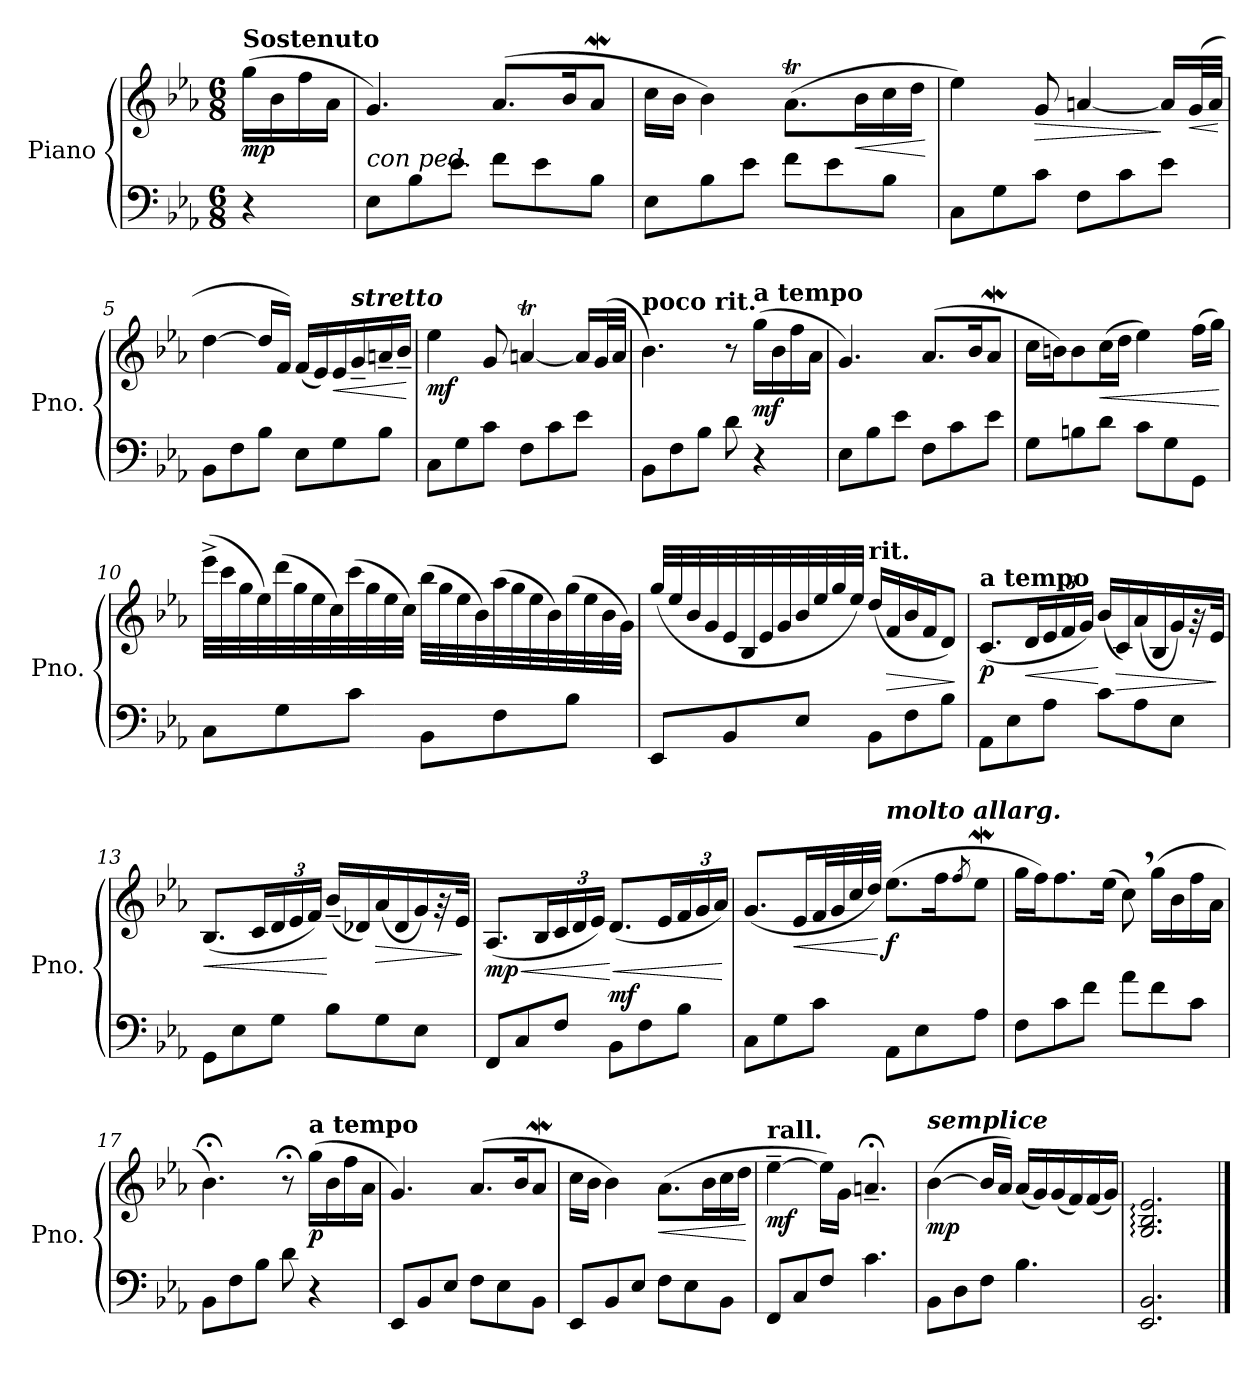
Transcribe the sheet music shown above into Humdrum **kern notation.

**kern	**kern	**dynam
*part1	*part1	*part1
*staff2	*staff1	*staff1/2
*I"Piano	*	*
*I'Pno.	*	*
*clefF4	*clefG2	*
*k[b-e-a-]	*k[b-e-a-]	*
*M6/8	*M6/8	*
=1	=1	=1
!	!LO:TX:a:B:t=Sostenuto	!
!	!	!LO:DY:b
4r	(16gg\LL	mp
.	16b-\	.
.	16ff\	.
.	16a-\JJ	.
=2	=2	=2
!LO:TX:a:i:t=con ped.	!	!
8E-\L	4.g/)	.
8B-\	.	.
8e-\J	.	.
8f\L	(>8.a-/L	.
8e-\	.	.
.	16b-/K	.
8B-\J	8a-w/J	.
=3	=3	=3
8E-\L	16cc\LL	.
.	16b-\JJ	.
8B-\	4b-\)	.
8e-\J	.	.
8f\L	(8.a-T\L	.
8e-\	.	.
!	!	!LO:HP:b
.	16b-\L	<
8B-\J	16cc\	.
.	16dd\JJ	.
.	.	[
=4	=4	=4
8C\L	4ee-\)	.
8G\	.	.
!	!	!LO:HP:b
8c\J	8g/	>
8F\L	[4an/	.
8c\	.	.
8e-\J	16a/LL]	]
!	!	!LO:HP:b
.	(>32g/L	<
.	32a/JJJ	.
.	.	[
=5	=5	=5
8BB-\L	[4dd\	.
8F\	.	.
8B-\J	16dd/LL]	.
.	16f/JJ)	.
8E-\L	(16f/LL	.
.	16e-/)	.
!	!	!LO:HP:b
8G\	16e-/	<
!	!LO:TX:a:Bi:t=stretto	!
.	16g~/	.
8B-\J	16an~/	.
.	16b-~/JJ	.
.	.	[
!!LO:LB:g=z
=6	=6	=6
!	!	!LO:DY:b
8C\L	4ee-\	mf
8G\	.	.
8c\J	8g/	.
8F\L	[4ant/	.
8c\	.	.
8e-\J	16a/LL]	.
.	(32g/L	.
.	32a/JJJ	.
=7	=7	=7
*	*MM53	*
!	!LO:TX:a:B:t=poco rit.	!
8BB-\L	4.b-\)	.
8F\	.	.
8B-\J	.	.
8d\	8r	.
*	*MM60	*
!	!LO:TX:a:B:t=a tempo	!
!	!	!LO:DY:b
4r	(16gg\LL	mf
.	16b-\	.
.	16ff\	.
.	16a-\JJ	.
=8	=8	=8
8E-\L	4.g/)	.
8B-\	.	.
8e-\J	.	.
8F\L	(>8.a-/L	.
8c\	.	.
.	16b-/K	.
8e-\J	8a-w/J	.
=9	=9	=9
8G\L	16cc\LL	.
.	16bn\J)	.
8Bn\	8b\	.
!	!	!LO:HP:b
8d\J	(16cc\L	<
.	16dd\JJ	.
8c\L	4ee-\)	.
8G\	.	.
8GG\J	(16ff\LL	.
.	16gg\JJ)	.
.	.	[
!!LO:LB:g=z
=10	=10	=10
8C\L	(32eee-^\LLL	.
.	32ccc\	.
.	32gg\	.
.	32ee-\)	.
8G\	(32ddd\	.
.	32gg\	.
.	32ee-\	.
.	32cc\)	.
8c\J	(32ccc\	.
.	32gg\	.
.	32ee-\	.
.	32cc\JJJ)	.
8BB-\L	(32bb-\LLL	.
.	32gg\	.
.	32ee-\	.
.	32b-\)	.
8F\	(32aa-\	.
.	32gg\	.
.	32ee-\	.
.	32b-\)	.
8B-\J	(32gg\	.
.	32ee-\	.
.	32b-\	.
.	32g\JJJ)	.
=11	=11	=11
8EE-/L	(>32gg/LLL	.
.	32ee-/	.
.	32b-/	.
.	32g/	.
8BB-/	32e-/	.
.	32B-/	.
.	32e-/	.
.	32g/	.
8E-/J	32b-/	.
.	32ee-/	.
.	32gg/	.
.	32ee-/JJJ)	.
*	*MM53	*
!	!LO:TX:a:B:t=rit.	!
8BB-\L	(>16dd/LL	.
!	!	!LO:HP:b
.	16f/	>
8F\	16b-/	.
.	16f/J	.
8B-\J	8d/J)	.
.	.	]
=12	=12	=12
*	*MM60	*
!	!LO:TX:a:B:t=a tempo	!
!	!	!LO:DY:b
8AA-\L	(8.c/L	p
8E-\	.	.
!	!	!LO:HP:b
.	16d/L	<
*	*Xbrackettup	*
8A-\J	24e-/	.
.	24f/	.
.	24g/JJ)	.
8c\L	(>16b-/LL	[
!	!	!LO:HP:b
.	16c/)	>
8A-\	(>16a-/	.
.	16B-/	.
8E-\J	16g/)	.
.	32r	.
.	32e-/JJk	.
.	.	]
!!LO:LB:g=z
=13	=13	=13
!	!	!LO:HP:b
8GG\L	(8.B-/L	<
8E-\	.	.
.	16c/L	.
8G\J	24d/	.
.	24e-/	.
.	24f/JJ)	.
8B-\L	(>16b-~/LL	[
.	16d-X/)	.
!	!	!LO:HP:b
8G\	(>16a-/	>
.	16d-/	.
8E-\J	16g/)	.
.	32r	.
.	32e-/JJk	.
.	.	]
=14	=14	=14
!	!	!LO:HP:b
!	!	!LO:DY:n=1:b
8FF/L	(8.A-/L	< mp
8C/	.	.
.	16B-/L	.
8F/J	24c/	.
.	24d/	.
.	24e-/JJ)	.
!	!	!LO:HP:n=1:b
!	!	!LO:DY:n=2:a=2
8BB-\L	(8.d/L	[ < mf
8F\	.	.
.	16e-/L	.
8B-\J	24f/	.
.	24g/	.
.	24a-/JJ)	.
.	.	[
=15	=15	=15
8C\L	(>8.g/L	.
8G\	.	.
!	!	!LO:HP:b
.	16e-/L	<
8c\J	32f/L	.
.	32g/	.
.	32cc/	.
.	32dd/JJJ)	.
*	*MM45	*
!	!LO:TX:a:Bi:t=molto allarg.	!
!	!	!LO:DY:n=1:b
8AA-\L	(8.ee-\L	[ f
8E-\	.	.
.	16ff\K	.
.	8qff/	.
8A-\J	8ee-w\J	.
=16	=16	=16
8F\L	16gg\LL	.
.	16ff\J)	.
8c\	8.ff\	.
8f\J	.	.
.	(16ee-\Jk	.
8a-\L	8cc,\)	.
8f\	(16gg\LL	.
.	16b-\	.
8c\J	16ff\	.
.	16a-\JJ	.
!!LO:LB:g=z
=17	=17	=17
8BB-\L	4.b-;<\)	.
8F\	.	.
8B-\J	.	.
8d\	8r;<	.
*	*MM57	*
!	!LO:TX:a:B:t=a tempo	!
!	!	!LO:DY:b
4r	(16gg\LL	p
.	16b-\	.
.	16ff\	.
.	16a-\JJ	.
=18	=18	=18
8EE-/L	4.g/)	.
8BB-/	.	.
8E-/J	.	.
8F\L	(>8.a-/L	.
8E-\	.	.
.	16b-/K	.
8BB-\J	8a-w/J	.
=19	=19	=19
8EE-/L	16cc\LL	.
.	16b-\JJ	.
8BB-/	4b-\)	.
8E-/J	.	.
!	!	!LO:HP:b
8F\L	(8.a-\L	<
8E-\	.	.
.	16b-\L	.
8BB-\J	16cc\	.
.	16dd\JJ	.
.	.	[
=20	=20	=20
!	!LO:TX:a:B:t=rall.	!
!	!	!LO:DY:b
8FF/L	[4ee-~\	mf
8C/	.	.
8F/J	16ee-\LL])	.
.	16g\JJ	.
4.c\	4.an;<~/	.
=21	=21	=21
!	!LO:TX:a:Bi:t=semplice	!
!	!	!LO:DY:b
8BB-\L	([4b-\	mp
8D\	.	.
8F\J	16b-/LL]	.
.	16a-/JJ)	.
4.B-\	(16a-/LL	.
.	16g/)	.
.	(16g/	.
.	16f/)	.
.	(16f/	.
.	16g/JJ)	.
=22	=22	=22
2.EE-/ 2.BB-/	2.G/: 2.B-/: 2.e-/:	.
==	==	==
*-	*-	*-
